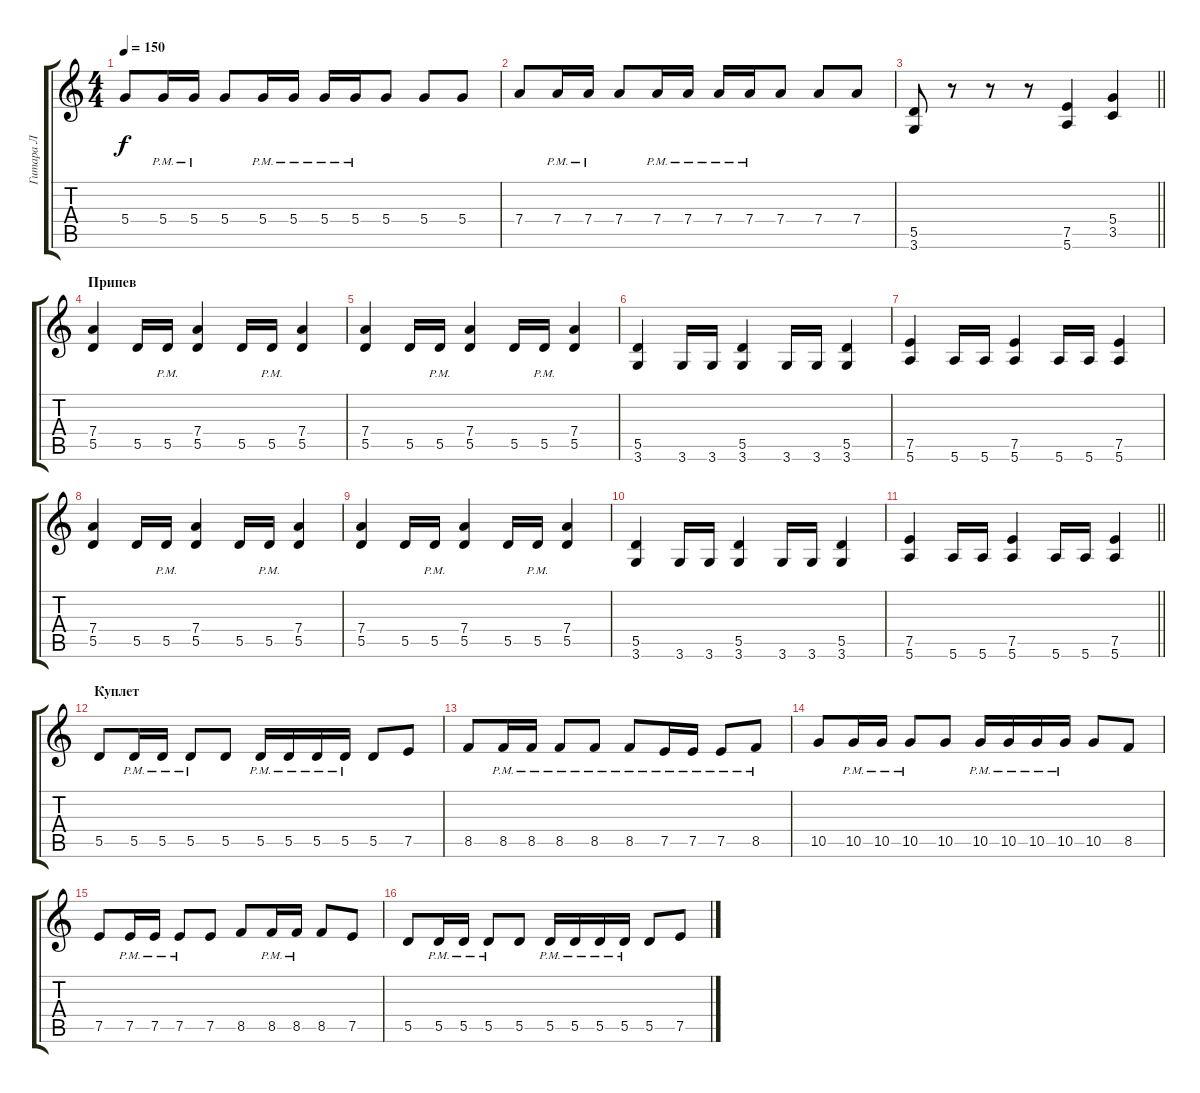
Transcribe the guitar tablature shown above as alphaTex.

\track ("Гитара Л" "Гитара Л") {instrument overdrivenguitar}
\staff {score tabs}
\tuning (E4 B3 G3 D3 A2 E2) {hide}
\ts (4 4)
\tempo 150
\clef g2
\ks c
5.4.8{dy f} 5.4{pm}.16 5.4{pm}.16 5.4.8 5.4{pm}.16 5.4{pm}.16 5.4{pm}.16 5.4{pm}.16 5.4.8 5.4.8 5.4.8 |
7.4.8 7.4{pm}.16 7.4{pm}.16 7.4.8 7.4{pm}.16 7.4{pm}.16 7.4{pm}.16 7.4{pm}.16 7.4.8 7.4.8 7.4.8 |
\barLineRight lightlight
(5.5 3.6).8 r.8 r.8 r.8 (7.5 5.6).4 (5.4 3.5).4 |
\section ("" "Припев")
(7.4 5.5).4 5.5.16 5.5{pm}.16 (7.4 5.5).4 5.5.16 5.5{pm}.16 (7.4 5.5).4 |
(7.4 5.5).4 5.5.16 5.5{pm}.16 (7.4 5.5).4 5.5.16 5.5{pm}.16 (7.4 5.5).4 |
(5.5 3.6).4 3.6.16 3.6.16 (5.5 3.6).4 3.6.16 3.6.16 (5.5 3.6).4 |
(7.5 5.6).4 5.6.16 5.6.16 (7.5 5.6).4 5.6.16 5.6.16 (7.5 5.6).4 |
(7.4 5.5).4 5.5.16 5.5{pm}.16 (7.4 5.5).4 5.5.16 5.5{pm}.16 (7.4 5.5).4 |
(7.4 5.5).4 5.5.16 5.5{pm}.16 (7.4 5.5).4 5.5.16 5.5{pm}.16 (7.4 5.5).4 |
(5.5 3.6).4 3.6.16 3.6.16 (5.5 3.6).4 3.6.16 3.6.16 (5.5 3.6).4 |
\barLineRight lightlight
(7.5 5.6).4 5.6.16 5.6.16 (7.5 5.6).4 5.6.16 5.6.16 (7.5 5.6).4 |
\section ("" "Куплет")
5.5.8 5.5{pm}.16 5.5{pm}.16 5.5{pm}.8 5.5.8 5.5{pm}.16 5.5{pm}.16 5.5{pm}.16 5.5{pm}.16 5.5.8 7.5.8 |
8.5.8 8.5{pm}.16 8.5{pm}.16 8.5{pm}.8 8.5{pm}.8 8.5{pm}.8 7.5{pm}.16 7.5{pm}.16 7.5{pm}.8 8.5{pm}.8 |
10.5.8 10.5{pm}.16 10.5{pm}.16 10.5{pm}.8 10.5.8 10.5{pm}.16 10.5{pm}.16 10.5{pm}.16 10.5{pm}.16 10.5.8 8.5.8 |
7.5.8 7.5{pm}.16 7.5{pm}.16 7.5{pm}.8 7.5.8 8.5.8 8.5{pm}.16 8.5{pm}.16 8.5.8 7.5.8 |
5.5.8 5.5{pm}.16 5.5{pm}.16 5.5{pm}.8 5.5.8 5.5{pm}.16 5.5{pm}.16 5.5{pm}.16 5.5{pm}.16 5.5.8 7.5.8
